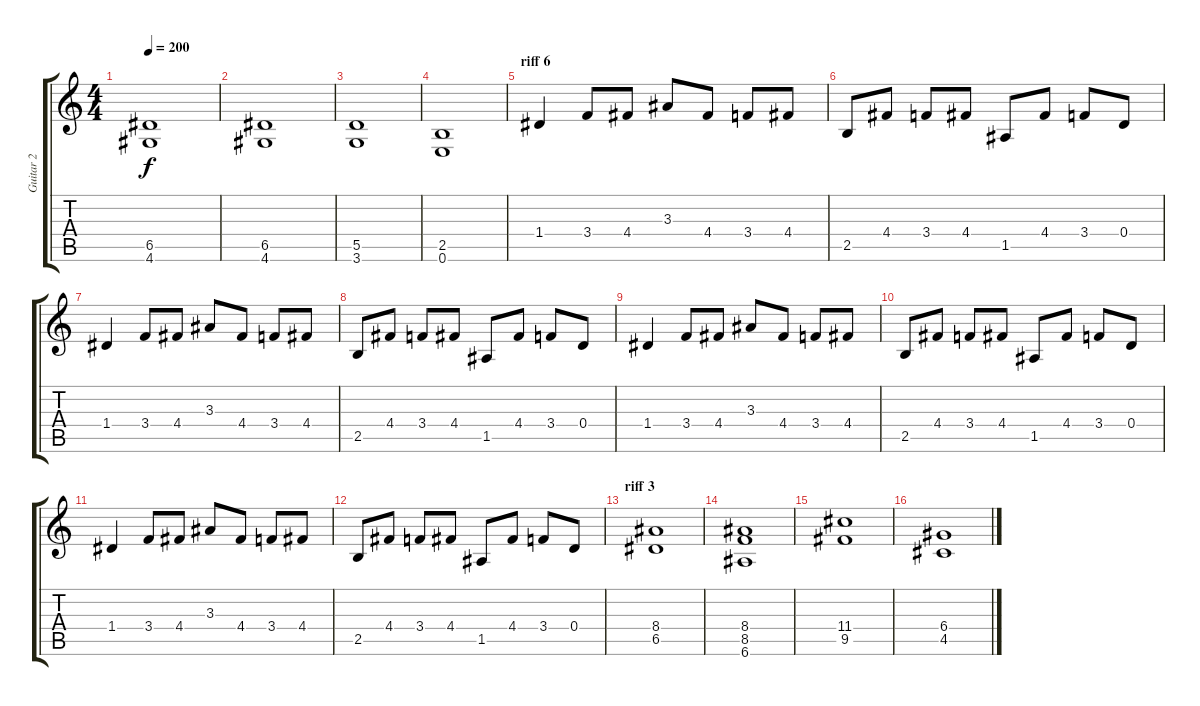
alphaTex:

\track ("Guitar 2" "Guitar 2") {instrument distortionguitar}
\staff {score tabs}
\tuning (E4 B3 G3 D3 A2 E2) {hide}
\ts (4 4)
\tempo 200
\clef g2
\ks c
(6.5 4.6).1{dy f} |
(6.5 4.6).1 |
(5.5 3.6).1 |
(2.5 0.6).1 |
\section ("" "riff 6")
1.4.4 3.4.8 4.4.8 3.3.8 4.4.8 3.4.8 4.4.8 |
2.5.8 4.4.8 3.4.8 4.4.8 1.5.8 4.4.8 3.4.8 0.4.8 |
1.4.4 3.4.8 4.4.8 3.3.8 4.4.8 3.4.8 4.4.8 |
2.5.8 4.4.8 3.4.8 4.4.8 1.5.8 4.4.8 3.4.8 0.4.8 |
1.4.4 3.4.8 4.4.8 3.3.8 4.4.8 3.4.8 4.4.8 |
2.5.8 4.4.8 3.4.8 4.4.8 1.5.8 4.4.8 3.4.8 0.4.8 |
1.4.4 3.4.8 4.4.8 3.3.8 4.4.8 3.4.8 4.4.8 |
2.5.8 4.4.8 3.4.8 4.4.8 1.5.8 4.4.8 3.4.8 0.4.8 |
\section ("" "riff 3")
(8.4 6.5).1 |
(8.4 8.5 6.6).1 |
(11.4 9.5).1 |
(6.4 4.5).1
